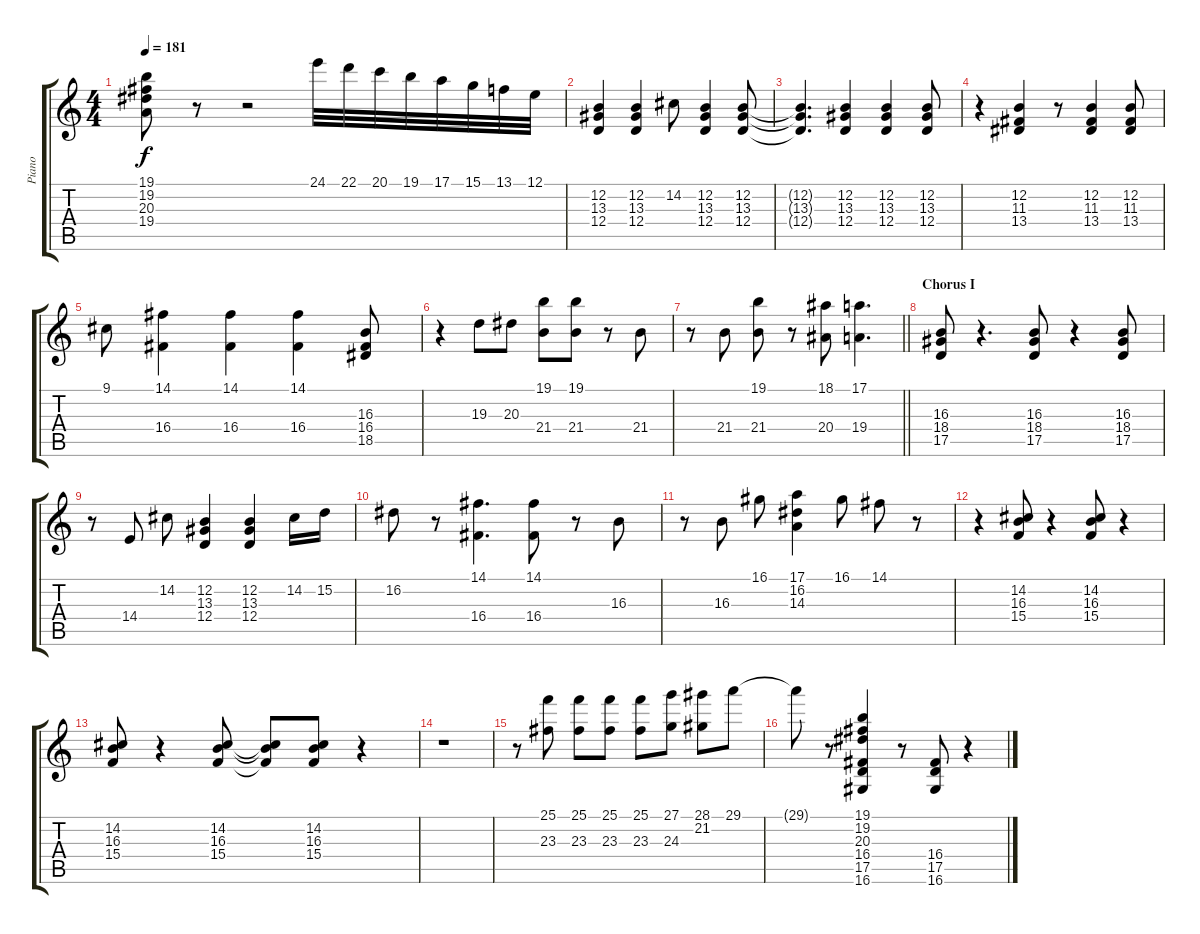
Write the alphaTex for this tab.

\track ("Piano" "Piano") {instrument electricpiano2}
\staff {score tabs}
\tuning (E4 B3 G3 D3 A2 E2) {hide}
\ts (4 4)
\tempo 181
\clef g2
\ks c
(19.1 19.2 20.3 19.4).8{dy f} r.8 r.2 24.1.32 22.1.32 20.1.32 19.1.32 17.1.32 15.1.32 13.1.32 12.1.32 |
(12.2 13.3 12.4).4 (12.2 13.3 12.4).4 14.2.8 (12.2 13.3 12.4).4 (12.2 13.3 12.4).8 |
(12.2{t} 13.3{t} 12.4{t}).4{d} (12.2 13.3 12.4).4 (12.2 13.3 12.4).4 (12.2 13.3 12.4).8 |
r.4 (12.2 11.3 13.4).4 r.8 (12.2 11.3 13.4).4 (12.2 11.3 13.4).8 |
9.1.8 (14.1 16.4).4 (14.1 16.4).4 (14.1 16.4).4 (16.3 16.4 18.5).8 |
r.4 19.3.8 20.3.8 (19.1 21.4).8 (19.1 21.4).8 r.8 21.4.8 |
\barLineRight lightlight
r.8 21.4.8 (19.1 21.4).8 r.8 (18.1 20.4).8 (17.1 19.4).4{d} |
\section ("" "Chorus I")
(16.3 18.4 17.5).8 r.4{d} (16.3 18.4 17.5).8 r.4 (16.3 18.4 17.5).8 |
r.8 14.4.8 14.2.8 (12.2 13.3 12.4).4 (12.2 13.3 12.4).4 14.2.16 15.2.16 |
16.2.8 r.8 (14.1 16.4).4{d} (14.1 16.4).8 r.8 16.3.8 |
r.8 16.3.8 16.1.8 (17.1 16.2 14.3).4 16.1.8 14.1.8 r.8 |
r.4 (14.2 16.3 15.4).8 r.4 (14.2 16.3 15.4).8 r.4 |
(14.2 16.3 15.4).8 r.4 (14.2 16.3 15.4).8 (14.2{t} 16.3{t} 15.4{t}).8 (14.2 16.3 15.4).8 r.4 |
r.1 |
r.8 (25.1 23.3).8 (25.1 23.3).8 (25.1 23.3).8 (25.1 23.3).8 (27.1 24.3).8 (28.1 21.2).8 29.1.8 |
29.1{t}.8 r.8 (19.1 19.2 20.3 16.4 17.5 16.6).4 r.8 (16.4 17.5 16.6).8 r.4
